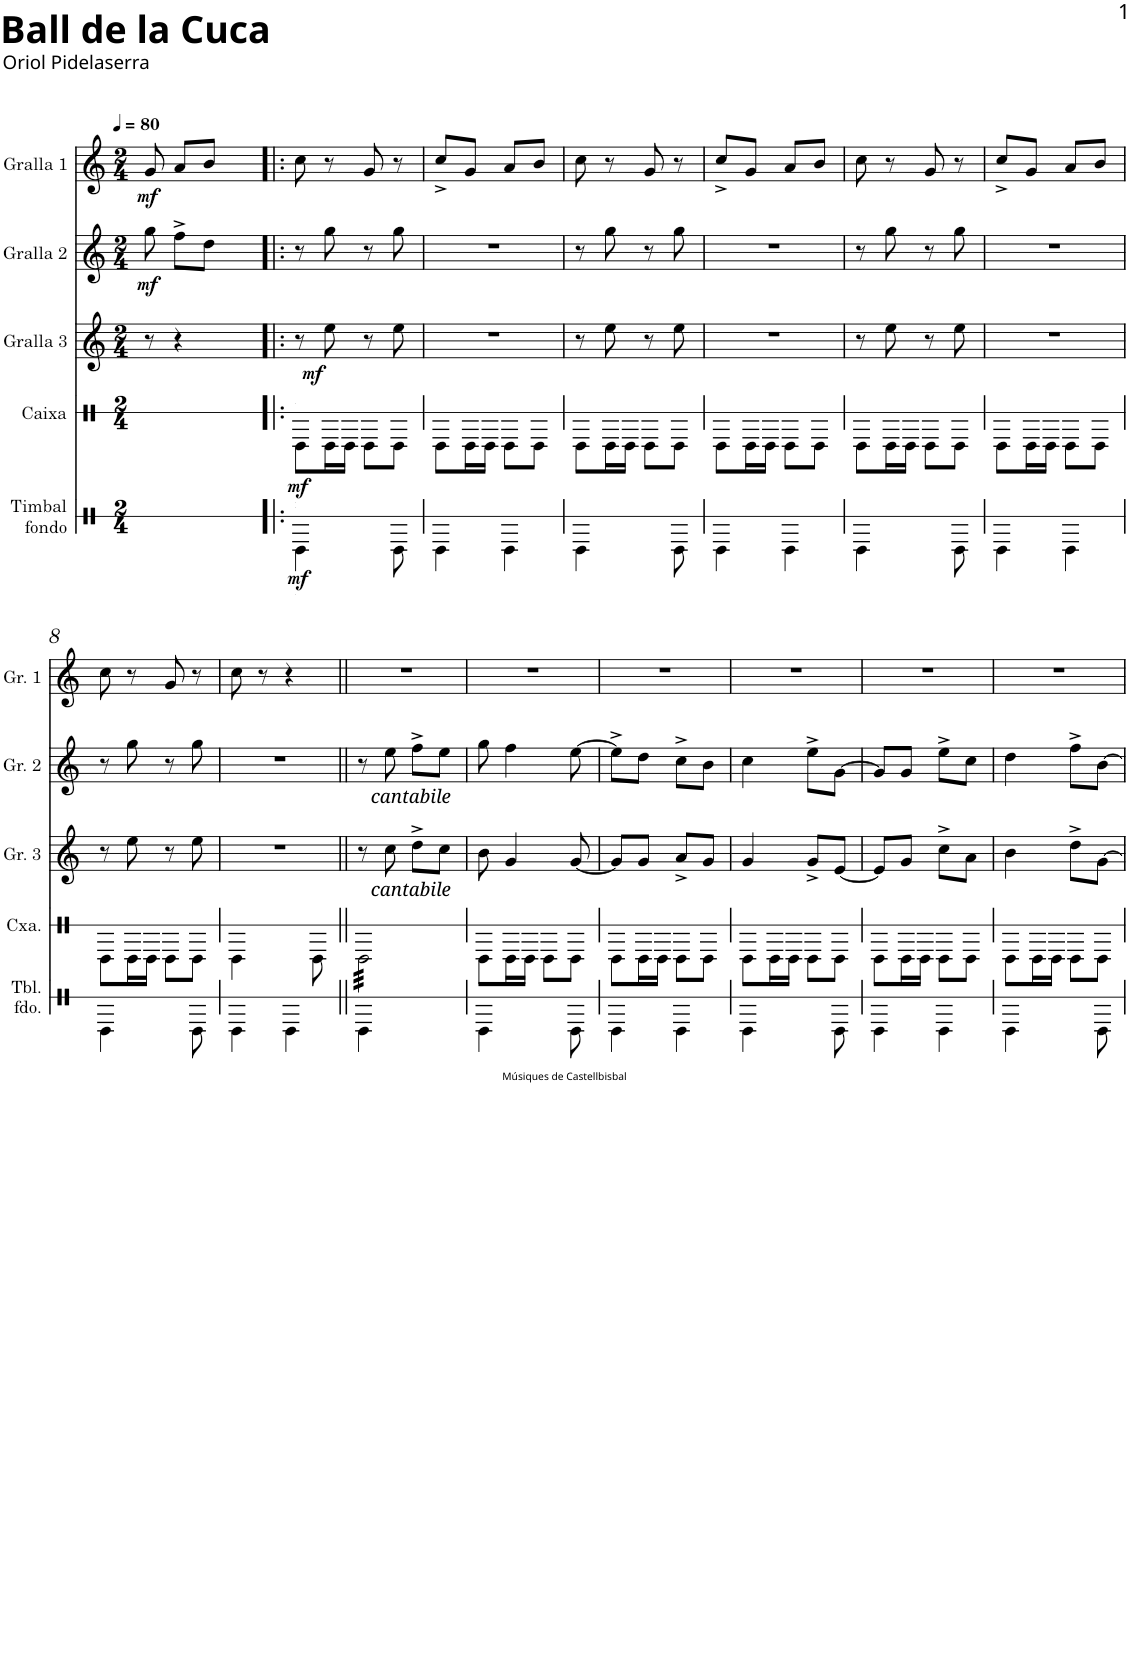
**kern	**dynam	**kern	**dynam	**kern	**dynam	**kern	**dynam	**kern	**dynam
*part5	*part5	*part4	*part4	*part3	*part3	*part2	*part2	*part1	*part1
*staff5	*staff5	*staff4	*staff4	*staff3	*staff3	*staff2	*staff2	*staff1	*staff1
*I"Timbal fondo	*	*I"Caixa	*	*I"Gralla 3	*	*I"Gralla 2	*	*I"Gralla 1	*
*I'Tbl. fdo.	*	*I'Cxa.	*	*I'Gr. 3	*	*I'Gr. 2	*	*I'Gr. 1	*
*stria1	*	*stria1	*	*	*	*	*	*	*
*clefX	*	*clefX	*	*clefG2	*	*clefG2	*	*clefG2	*
*k[]	*	*k[]	*	*k[]	*	*k[]	*	*k[]	*
*M2/4	*	*M2/4	*	*M2/4	*	*M2/4	*	*M2/4	*
*MM80	*	*MM80	*	*MM80	*	*MM80	*	*MM80	*
=1	=1	=1	=1	=1	=1	=1	=1	=1	=1
!	!	!	!	!	!	!	!LO:DY:b	!	!LO:DY:b
2ryy	.	2ryy	.	8r	.	8gg\	mf	8g/	mf
.	.	.	.	4r	.	8ff^\L	.	8a/L	.
.	.	.	.	.	.	8dd\J	.	8b/J	.
.	.	.	.	8ryy	.	8ryy	.	8ryy	.
=2!|:	=2!|:	=2!|:	=2!|:	=2!|:	=2!|:	=2!|:	=2!|:	=2!|:	=2!|:
!	!	!LO:TX:b:t=.	!	!	!	!	!	!	!
!	!	!LO:TX:a:t=.	!	!	!	!	!	!	!
!LO:TX:b:t=.	!	!	!	!	!	!	!	!	!
!LO:TX:a:t=.	!	!	!	!	!	!	!	!	!
!	!LO:DY:b	!	!LO:DY:b	!	!	!	!	!	!
*	*	*	*	*^	*	*	*	*	*
4e\	mf	8e\L	mf	8r	16ryy	.	8r	.	8cc\	.
!	!	!	!	!	!	!LO:DY:b	!	!	!	!
.	.	.	.	.	4..ryy	mf	.	.	.	.
.	.	16e\L	.	8ee\	.	.	8gg\	.	8r	.
.	.	16e\JJ	.	.	.	.	.	.	.	.
8ryy	.	8e\L	.	8r	.	.	8r	.	8g/	.
8e\	.	8e\J	.	8ee\	.	.	8gg\	.	8r	.
*	*	*	*	*v	*v	*	*	*	*	*
=3	=3	=3	=3	=3	=3	=3	=3	=3	=3
4e\	.	8e\L	.	2r	.	2r	.	8cc^/L	.
.	.	16e\L	.	.	.	.	.	8g/J	.
.	.	16e\JJ	.	.	.	.	.	.	.
4e\	.	8e\L	.	.	.	.	.	8a/L	.
.	.	8e\J	.	.	.	.	.	8b/J	.
=4	=4	=4	=4	=4	=4	=4	=4	=4	=4
4e\	.	8e\L	.	8r	.	8r	.	8cc\	.
.	.	16e\L	.	8ee\	.	8gg\	.	8r	.
.	.	16e\JJ	.	.	.	.	.	.	.
8ryy	.	8e\L	.	8r	.	8r	.	8g/	.
8e\	.	8e\J	.	8ee\	.	8gg\	.	8r	.
=5	=5	=5	=5	=5	=5	=5	=5	=5	=5
4e\	.	8e\L	.	2r	.	2r	.	8cc^/L	.
.	.	16e\L	.	.	.	.	.	8g/J	.
.	.	16e\JJ	.	.	.	.	.	.	.
4e\	.	8e\L	.	.	.	.	.	8a/L	.
.	.	8e\J	.	.	.	.	.	8b/J	.
=6	=6	=6	=6	=6	=6	=6	=6	=6	=6
4e\	.	8e\L	.	8r	.	8r	.	8cc\	.
.	.	16e\L	.	8ee\	.	8gg\	.	8r	.
.	.	16e\JJ	.	.	.	.	.	.	.
8ryy	.	8e\L	.	8r	.	8r	.	8g/	.
8e\	.	8e\J	.	8ee\	.	8gg\	.	8r	.
=7	=7	=7	=7	=7	=7	=7	=7	=7	=7
4e\	.	8e\L	.	2r	.	2r	.	8cc^/L	.
.	.	16e\L	.	.	.	.	.	8g/J	.
.	.	16e\JJ	.	.	.	.	.	.	.
4e\	.	8e\L	.	.	.	.	.	8a/L	.
.	.	8e\J	.	.	.	.	.	8b/J	.
!!LO:LB:g=z
=8	=8	=8	=8	=8	=8	=8	=8	=8	=8
4e\	.	8e\L	.	8r	.	8r	.	8cc\	.
.	.	16e\L	.	8ee\	.	8gg\	.	8r	.
.	.	16e\JJ	.	.	.	.	.	.	.
8ryy	.	8e\L	.	8r	.	8r	.	8g/	.
8e\	.	8e\J	.	8ee\	.	8gg\	.	8r	.
=9	=9	=9	=9	=9	=9	=9	=9	=9	=9
4e\	.	4e\	.	2r	.	2r	.	8cc\	.
.	.	.	.	.	.	.	.	8r	.
4e\	.	8ryy	.	.	.	.	.	4r	.
.	.	8e\	.	.	.	.	.	.	.
=10||	=10||	=10||	=10||	=10||	=10||	=10||	=10||	=10||	=10||
*	*	*	*	*^	*	*^	*	*	*
*	*	*tremolo	*	*	*	*	*	*	*	*	*
4e\	.	32e\LLL	.	8r	16ryy	.	8r	16ryy	.	2r	.
.	.	32e\	.	.	.	.	.	.	.	.	.
!	!	!	!	!	!	!	!	!LO:TX:b:i:t=cantabile	!	!	!
!	!	!	!	!	!LO:TX:b:i:t=cantabile	!	!	!	!	!	!
.	.	32e\	.	.	4..ryy	.	.	4..ryy	.	.	.
.	.	32e\	.	.	.	.	.	.	.	.	.
.	.	32e\	.	8cc\	.	.	8ee\	.	.	.	.
.	.	32e\	.	.	.	.	.	.	.	.	.
.	.	32e\	.	.	.	.	.	.	.	.	.
.	.	32e\	.	.	.	.	.	.	.	.	.
4ryy	.	32e\	.	8dd^\L	.	.	8ff^\L	.	.	.	.
.	.	32e\	.	.	.	.	.	.	.	.	.
.	.	32e\	.	.	.	.	.	.	.	.	.
.	.	32e\	.	.	.	.	.	.	.	.	.
.	.	32e\	.	8cc\J	.	.	8ee\J	.	.	.	.
.	.	32e\	.	.	.	.	.	.	.	.	.
.	.	32e\	.	.	.	.	.	.	.	.	.
.	.	32e\JJJ	.	.	.	.	.	.	.	.	.
*	*	*Xtremolo	*	*	*	*	*	*	*	*	*
*	*	*	*	*v	*v	*	*	*	*	*	*
*	*	*	*	*	*	*v	*v	*	*	*
=11	=11	=11	=11	=11	=11	=11	=11	=11	=11
4e\	.	8e\L	.	8b\	.	8gg\	.	2r	.
.	.	16e\L	.	4g/	.	4ff\	.	.	.
.	.	16e\JJ	.	.	.	.	.	.	.
8ryy	.	8e\L	.	.	.	.	.	.	.
8e\	.	8e\J	.	[8g/	.	[8ee\	.	.	.
=12	=12	=12	=12	=12	=12	=12	=12	=12	=12
4e\	.	8e\L	.	8g/L]	.	8ee^\L]	.	2r	.
.	.	16e\L	.	8g/J	.	8dd\J	.	.	.
.	.	16e\JJ	.	.	.	.	.	.	.
4e\	.	8e\L	.	8a^/L	.	8cc^\L	.	.	.
.	.	8e\J	.	8g/J	.	8b\J	.	.	.
=13	=13	=13	=13	=13	=13	=13	=13	=13	=13
4e\	.	8e\L	.	4g/	.	4cc\	.	2r	.
.	.	16e\L	.	.	.	.	.	.	.
.	.	16e\JJ	.	.	.	.	.	.	.
8ryy	.	8e\L	.	8g^/L	.	8ee^\L	.	.	.
8e\	.	8e\J	.	[8e/J	.	[8g\J	.	.	.
=14	=14	=14	=14	=14	=14	=14	=14	=14	=14
4e\	.	8e\L	.	8e/L]	.	8g/L]	.	2r	.
.	.	16e\L	.	8g/J	.	8g/J	.	.	.
.	.	16e\JJ	.	.	.	.	.	.	.
4e\	.	8e\L	.	8cc^\L	.	8ee^\L	.	.	.
.	.	8e\J	.	8a\J	.	8cc\J	.	.	.
=15	=15	=15	=15	=15	=15	=15	=15	=15	=15
4e\	.	8e\L	.	4b\	.	4dd\	.	2r	.
.	.	16e\L	.	.	.	.	.	.	.
.	.	16e\JJ	.	.	.	.	.	.	.
8ryy	.	8e\L	.	8dd^\L	.	8ff^\L	.	.	.
8e\	.	8e\J	.	[8g\J	.	[8b\J	.	.	.
=	=	=	=	=	=	=	=	=	=
*-	*-	*-	*-	*-	*-	*-	*-	*-	*-
